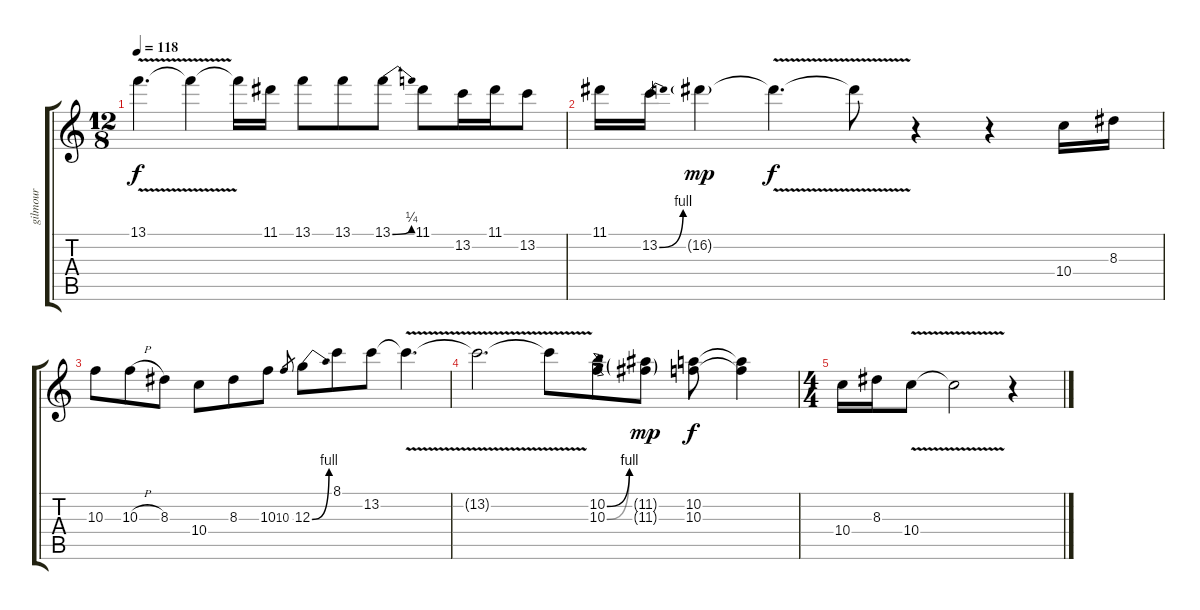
\track ("gilmour" "gilmour") {instrument distortionguitar}
\staff {score tabs}
\tuning (E4 B3 G3 D3 A2 E2) {hide}
\ts (12 8)
\tempo 118
\clef g2
\ks c
13.1{v}.4{d dy f} 13.1{t}.4 13.1{t}.16 11.1.16 13.1.8 13.1.8 13.1{be (bend 0 0 60 1)}.8 11.1.8 13.2.16 11.1.16 13.2.8 |
11.1.16 13.2{be (bend 0 0 60 4)}.16 16.2{g}.4{dy mp} 16.2{v t}.4{d dy f} 16.2{v t}.8 r.4 r.4 10.4.16 8.3.16 |
10.3.8 10.3{h}.8 8.3.8 10.4.8 8.3.8 10.3.8 10.3.8{gr} 12.3{be (bend 0 0 60 4)}.8 8.1.8 13.2.8 13.2{v t}.4{d} |
13.2{v t}.2{d} 13.2{t}.8 (10.2{be (bend 0 0 60 4)} 10.3{be (bend 0 0 60 4)}).8 (11.2{g} 11.3{g}).8{dy mp} (10.2 10.3).8{dy f} (10.2{t} 10.3{t}).4 |
\ts (4 4)
10.4.16 8.3.16 10.4{v}.8 10.4{v t}.2 r.4
